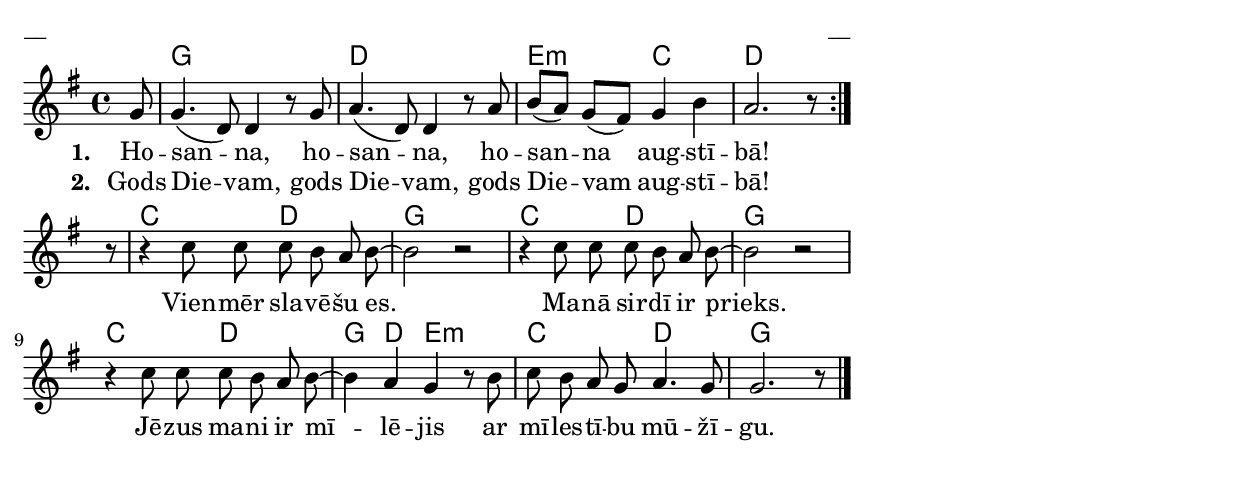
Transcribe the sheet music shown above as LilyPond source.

\version "2.13.18"

\paper {
line-width = 14\cm
left-margin = 0.4\cm
between-system-padding = 0.1\cm
between-system-space = 0.1\cm
}

\layout {
indent = #0
ragged-last = ##f
}

chordsA = \chordmode {
s8 g1 d e2:min c2 d1
c2 d g1 c2 d g1
c2 d g4 d e2:min c d g2.
}

voiceA = \relative c'' {
\clef "treble"
\key g \major
\time 4/4
\partial 8
\repeat volta 2 {
g8 |  g4. (d8) d4 r8 g | a4. (d,8) d4 r8 a' | b ([a]) g ([fis]) g4 b |  a2. r8
}
\break
r8 | r4 c8 c c b a b~ | b2 r2 | r4 c8 c c b a b~ | b2 r2 | 
r4 c8 c c b a b~ | b4 a g r8 b | c b a g a4. g8 | g2. r8 \bar"|."
}

lyricA = \lyricmode {
\set stanza = "1. "
Ho -- san -- na, ho -- san -- na, ho -- san -- na aug -- stī -- bā!
Vien -- mēr sla -- vē -- šu es. Ma -- nā sir -- dī ir prieks.
Jē -- zus ma -- ni ir mī -- lē -- jis ar mī -- les -- tī -- bu mū -- žī -- gu.
}
lyricB = \lyricmode {
\set stanza = "2. "
Gods Die -- vam, gods Die -- vam, gods Die -- vam aug -- stī -- bā!
}

fullScore = <<
\new ChordNames { \chordsA }
\new Staff {
<<
\new Voice = "voiceA" { \oneVoice \autoBeamOff \voiceA }
\lyricsto "voiceA" \new Lyrics \lyricA
\lyricsto "voiceA" \new Lyrics \lyricB
>>
}
>>


\score {
\fullScore
\header { piece = "__" opus = "__" }
}
\markup { \with-color #(x11-color 'white) \sans \smaller "aaa" }
\score {
\unfoldRepeats
\fullScore
\midi {
\context { \Staff \remove "Staff_performer" }
\context { \Voice \consists "Staff_performer" }
}
}


